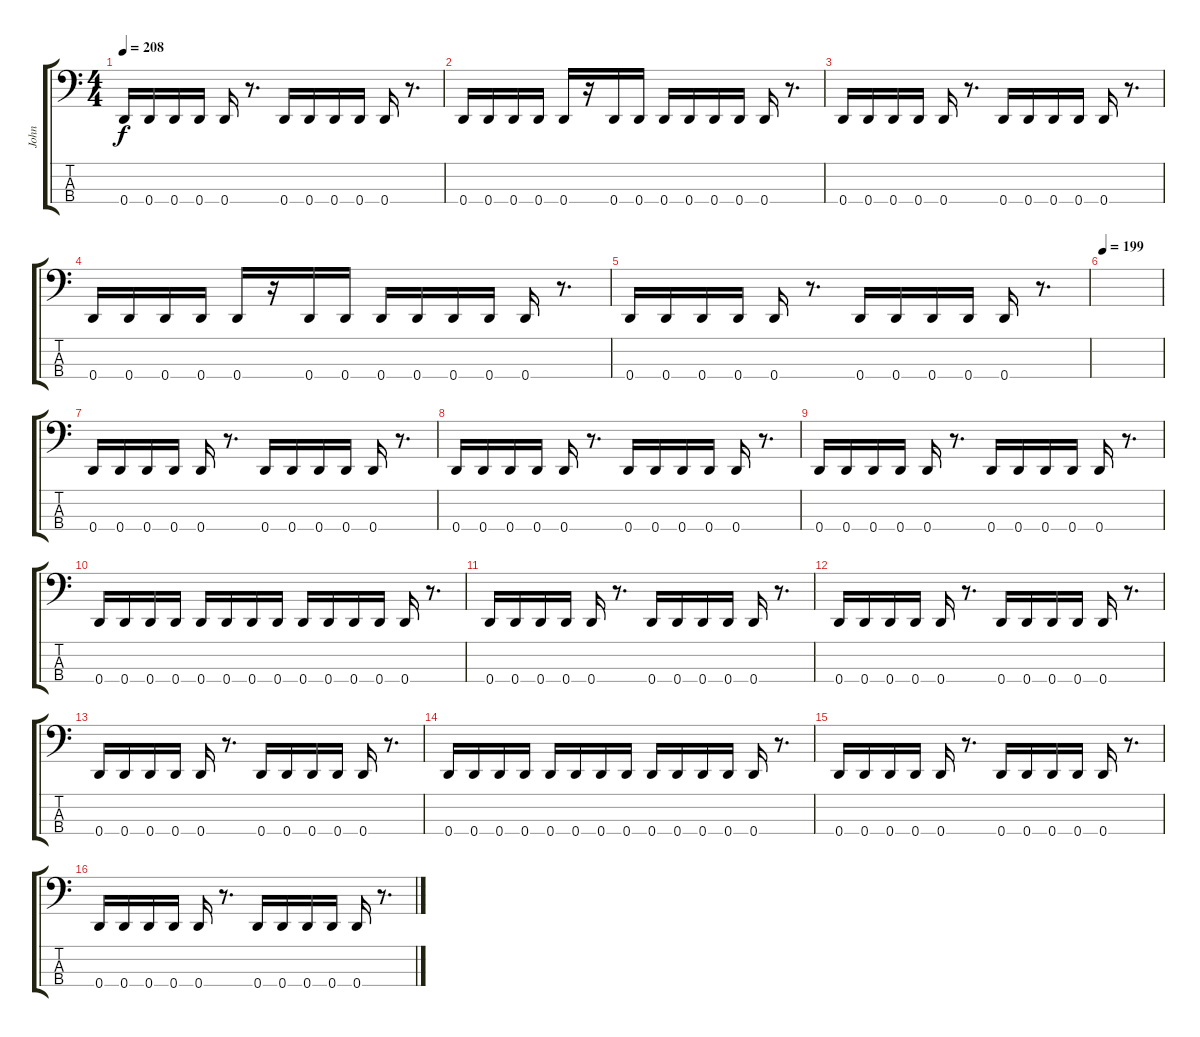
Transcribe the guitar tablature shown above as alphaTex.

\track ("John" "John") {instrument electricbasspick}
\staff {score tabs}
\tuning (G2 D2 A1 D1) {hide}
\ts (4 4)
\tempo 208
\clef f4
\ks c
0.4.16{dy f} 0.4.16 0.4.16 0.4.16 0.4.16 r.8{d} 0.4.16 0.4.16 0.4.16 0.4.16 0.4.16 r.8{d} |
0.4.16 0.4.16 0.4.16 0.4.16 0.4.16 r.16 0.4.16 0.4.16 0.4.16 0.4.16 0.4.16 0.4.16 0.4.16 r.8{d} |
0.4.16 0.4.16 0.4.16 0.4.16 0.4.16 r.8{d} 0.4.16 0.4.16 0.4.16 0.4.16 0.4.16 r.8{d} |
0.4.16 0.4.16 0.4.16 0.4.16 0.4.16 r.16 0.4.16 0.4.16 0.4.16 0.4.16 0.4.16 0.4.16 0.4.16 r.8{d} |
0.4.16 0.4.16 0.4.16 0.4.16 0.4.16 r.8{d} 0.4.16 0.4.16 0.4.16 0.4.16 0.4.16 r.8{d} |
\tempo 199
|
0.4.16 0.4.16 0.4.16 0.4.16 0.4.16 r.8{d} 0.4.16 0.4.16 0.4.16 0.4.16 0.4.16 r.8{d} |
0.4.16 0.4.16 0.4.16 0.4.16 0.4.16 r.8{d} 0.4.16 0.4.16 0.4.16 0.4.16 0.4.16 r.8{d} |
0.4.16 0.4.16 0.4.16 0.4.16 0.4.16 r.8{d} 0.4.16 0.4.16 0.4.16 0.4.16 0.4.16 r.8{d} |
0.4.16 0.4.16 0.4.16 0.4.16 0.4.16 0.4.16 0.4.16 0.4.16 0.4.16 0.4.16 0.4.16 0.4.16 0.4.16 r.8{d} |
0.4.16 0.4.16 0.4.16 0.4.16 0.4.16 r.8{d} 0.4.16 0.4.16 0.4.16 0.4.16 0.4.16 r.8{d} |
0.4.16 0.4.16 0.4.16 0.4.16 0.4.16 r.8{d} 0.4.16 0.4.16 0.4.16 0.4.16 0.4.16 r.8{d} |
0.4.16 0.4.16 0.4.16 0.4.16 0.4.16 r.8{d} 0.4.16 0.4.16 0.4.16 0.4.16 0.4.16 r.8{d} |
0.4.16 0.4.16 0.4.16 0.4.16 0.4.16 0.4.16 0.4.16 0.4.16 0.4.16 0.4.16 0.4.16 0.4.16 0.4.16 r.8{d} |
0.4.16 0.4.16 0.4.16 0.4.16 0.4.16 r.8{d} 0.4.16 0.4.16 0.4.16 0.4.16 0.4.16 r.8{d} |
0.4.16 0.4.16 0.4.16 0.4.16 0.4.16 r.8{d} 0.4.16 0.4.16 0.4.16 0.4.16 0.4.16 r.8{d}
